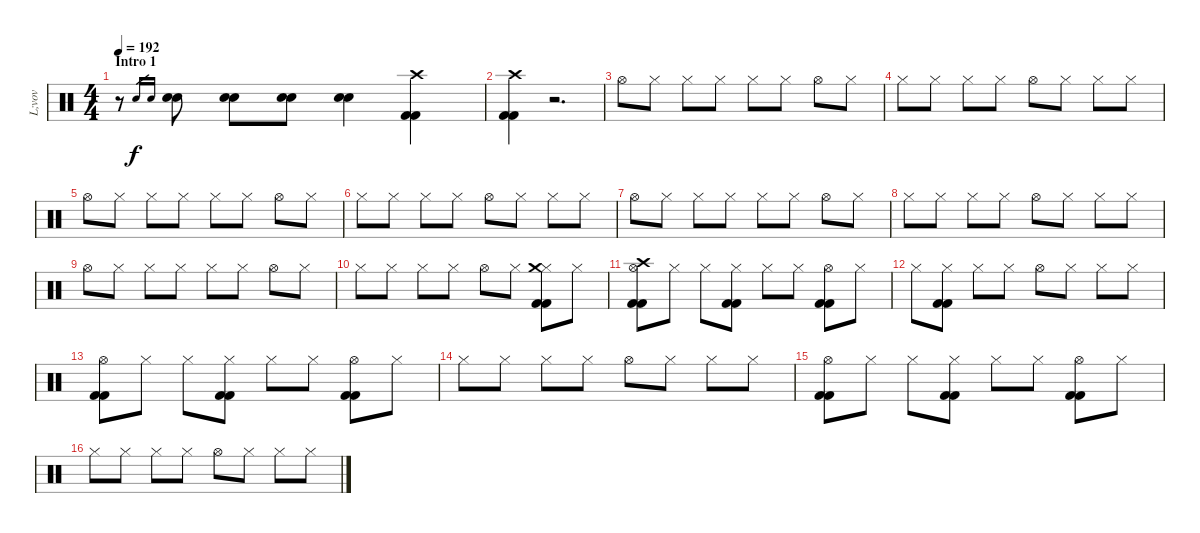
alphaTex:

\track ("L;vov" "L;vov") {instrument percussion}
\staff {score}
\articulation defaults
\ts (4 4)
\section ("" "Intro 1")
\tempo 192
\clef neutral
\ks c
r.8{dy f} "Electric Snare (hit)".16{gr} "Electric Snare (hit)".16{gr} ("Electric Snare (hit)" "Electric Snare (hit)").8 ("Electric Snare (hit)" "Electric Snare (hit)").8 ("Electric Snare (hit)" "Electric Snare (hit)").8 ("Electric Snare (hit)" "Electric Snare (hit)").4 ("Crash high (hit)" "Kick (hit) 2" "Kick (hit) 2").4 |
("Crash high (hit)" "Kick (hit) 2" "Kick (hit) 2").4 r.2{d} |
"Hi-Hat (open)".8 "Hi-Hat (closed)".8 "Hi-Hat (closed)".8 "Hi-Hat (closed)".8 "Hi-Hat (closed)".8 "Hi-Hat (closed)".8 "Hi-Hat (open)".8 "Hi-Hat (closed)".8 |
"Hi-Hat (closed)".8 "Hi-Hat (closed)".8 "Hi-Hat (closed)".8 "Hi-Hat (closed)".8 "Hi-Hat (open)".8 "Hi-Hat (closed)".8 "Hi-Hat (closed)".8 "Hi-Hat (closed)".8 |
"Hi-Hat (open)".8 "Hi-Hat (closed)".8 "Hi-Hat (closed)".8 "Hi-Hat (closed)".8 "Hi-Hat (closed)".8 "Hi-Hat (closed)".8 "Hi-Hat (open)".8 "Hi-Hat (closed)".8 |
"Hi-Hat (closed)".8 "Hi-Hat (closed)".8 "Hi-Hat (closed)".8 "Hi-Hat (closed)".8 "Hi-Hat (open)".8 "Hi-Hat (closed)".8 "Hi-Hat (closed)".8 "Hi-Hat (closed)".8 |
"Hi-Hat (open)".8 "Hi-Hat (closed)".8 "Hi-Hat (closed)".8 "Hi-Hat (closed)".8 "Hi-Hat (closed)".8 "Hi-Hat (closed)".8 "Hi-Hat (open)".8 "Hi-Hat (closed)".8 |
"Hi-Hat (closed)".8 "Hi-Hat (closed)".8 "Hi-Hat (closed)".8 "Hi-Hat (closed)".8 "Hi-Hat (open)".8 "Hi-Hat (closed)".8 "Hi-Hat (closed)".8 "Hi-Hat (closed)".8 |
"Hi-Hat (open)".8 "Hi-Hat (closed)".8 "Hi-Hat (closed)".8 "Hi-Hat (closed)".8 "Hi-Hat (closed)".8 "Hi-Hat (closed)".8 "Hi-Hat (open)".8 "Hi-Hat (closed)".8 |
"Hi-Hat (closed)".8 "Hi-Hat (closed)".8 "Hi-Hat (closed)".8 "Hi-Hat (closed)".8 "Hi-Hat (open)".8 "Hi-Hat (closed)".8 ("Hi-Hat (closed)" "Crash medium (hit)" "Kick (hit) 2" "Kick (hit) 2").8 "Hi-Hat (closed)".8 |
("Hi-Hat (open)" "Crash high (hit)" "Kick (hit) 2" "Kick (hit) 2").8 "Hi-Hat (closed)".8 "Hi-Hat (closed)".8 ("Hi-Hat (closed)" "Kick (hit) 2" "Kick (hit) 2").8 "Hi-Hat (closed)".8 "Hi-Hat (closed)".8 ("Hi-Hat (open)" "Kick (hit) 2" "Kick (hit) 2").8 "Hi-Hat (closed)".8 |
"Hi-Hat (closed)".8 ("Hi-Hat (closed)" "Kick (hit) 2" "Kick (hit) 2").8 "Hi-Hat (closed)".8 "Hi-Hat (closed)".8 "Hi-Hat (open)".8 "Hi-Hat (closed)".8 "Hi-Hat (closed)".8 "Hi-Hat (closed)".8 |
("Hi-Hat (open)" "Kick (hit) 2" "Kick (hit) 2").8 "Hi-Hat (closed)".8 "Hi-Hat (closed)".8 ("Hi-Hat (closed)" "Kick (hit) 2" "Kick (hit) 2").8 "Hi-Hat (closed)".8 "Hi-Hat (closed)".8 ("Hi-Hat (open)" "Kick (hit) 2" "Kick (hit) 2").8 "Hi-Hat (closed)".8 |
"Hi-Hat (closed)".8 "Hi-Hat (closed)".8 "Hi-Hat (closed)".8 "Hi-Hat (closed)".8 "Hi-Hat (open)".8 "Hi-Hat (closed)".8 "Hi-Hat (closed)".8 "Hi-Hat (closed)".8 |
("Hi-Hat (open)" "Kick (hit) 2" "Kick (hit) 2").8 "Hi-Hat (closed)".8 "Hi-Hat (closed)".8 ("Hi-Hat (closed)" "Kick (hit) 2" "Kick (hit) 2").8 "Hi-Hat (closed)".8 "Hi-Hat (closed)".8 ("Hi-Hat (open)" "Kick (hit) 2" "Kick (hit) 2").8 "Hi-Hat (closed)".8 |
"Hi-Hat (closed)".8 "Hi-Hat (closed)".8 "Hi-Hat (closed)".8 "Hi-Hat (closed)".8 "Hi-Hat (open)".8 "Hi-Hat (closed)".8 "Hi-Hat (closed)".8 "Hi-Hat (closed)".8
